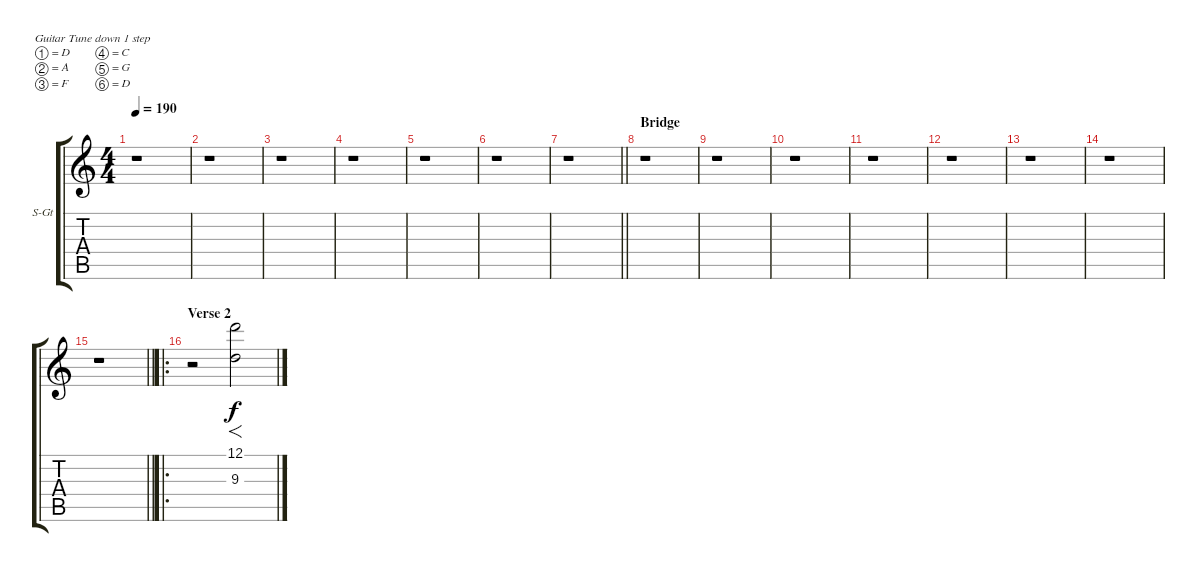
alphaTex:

\bracketExtendMode groupsimilarinstruments
\firstSystemTrackNameOrientation horizontal
\otherSystemsTrackNameOrientation horizontal
\track ("Keyboard" "S-Gt") {instrument choiraahs}
\staff {score tabs}
\tuning (D4 A3 F3 C3 G2 D2)
\displaytranspose 12
\ts (4 4)
\tempo 190
\clef g2
\ks c
r.1{dy f} |
r.1 |
r.1 |
r.1 |
r.1 |
r.1 |
\barLineRight lightlight
r.1 |
\section ("" "Bridge")
r.1 |
r.1 |
r.1 |
r.1 |
r.1 |
r.1 |
r.1 |
\barLineRight lightlight
r.1 |
\ro
\section ("" "Verse 2")
r.2 (12.1 9.3).2{f}
